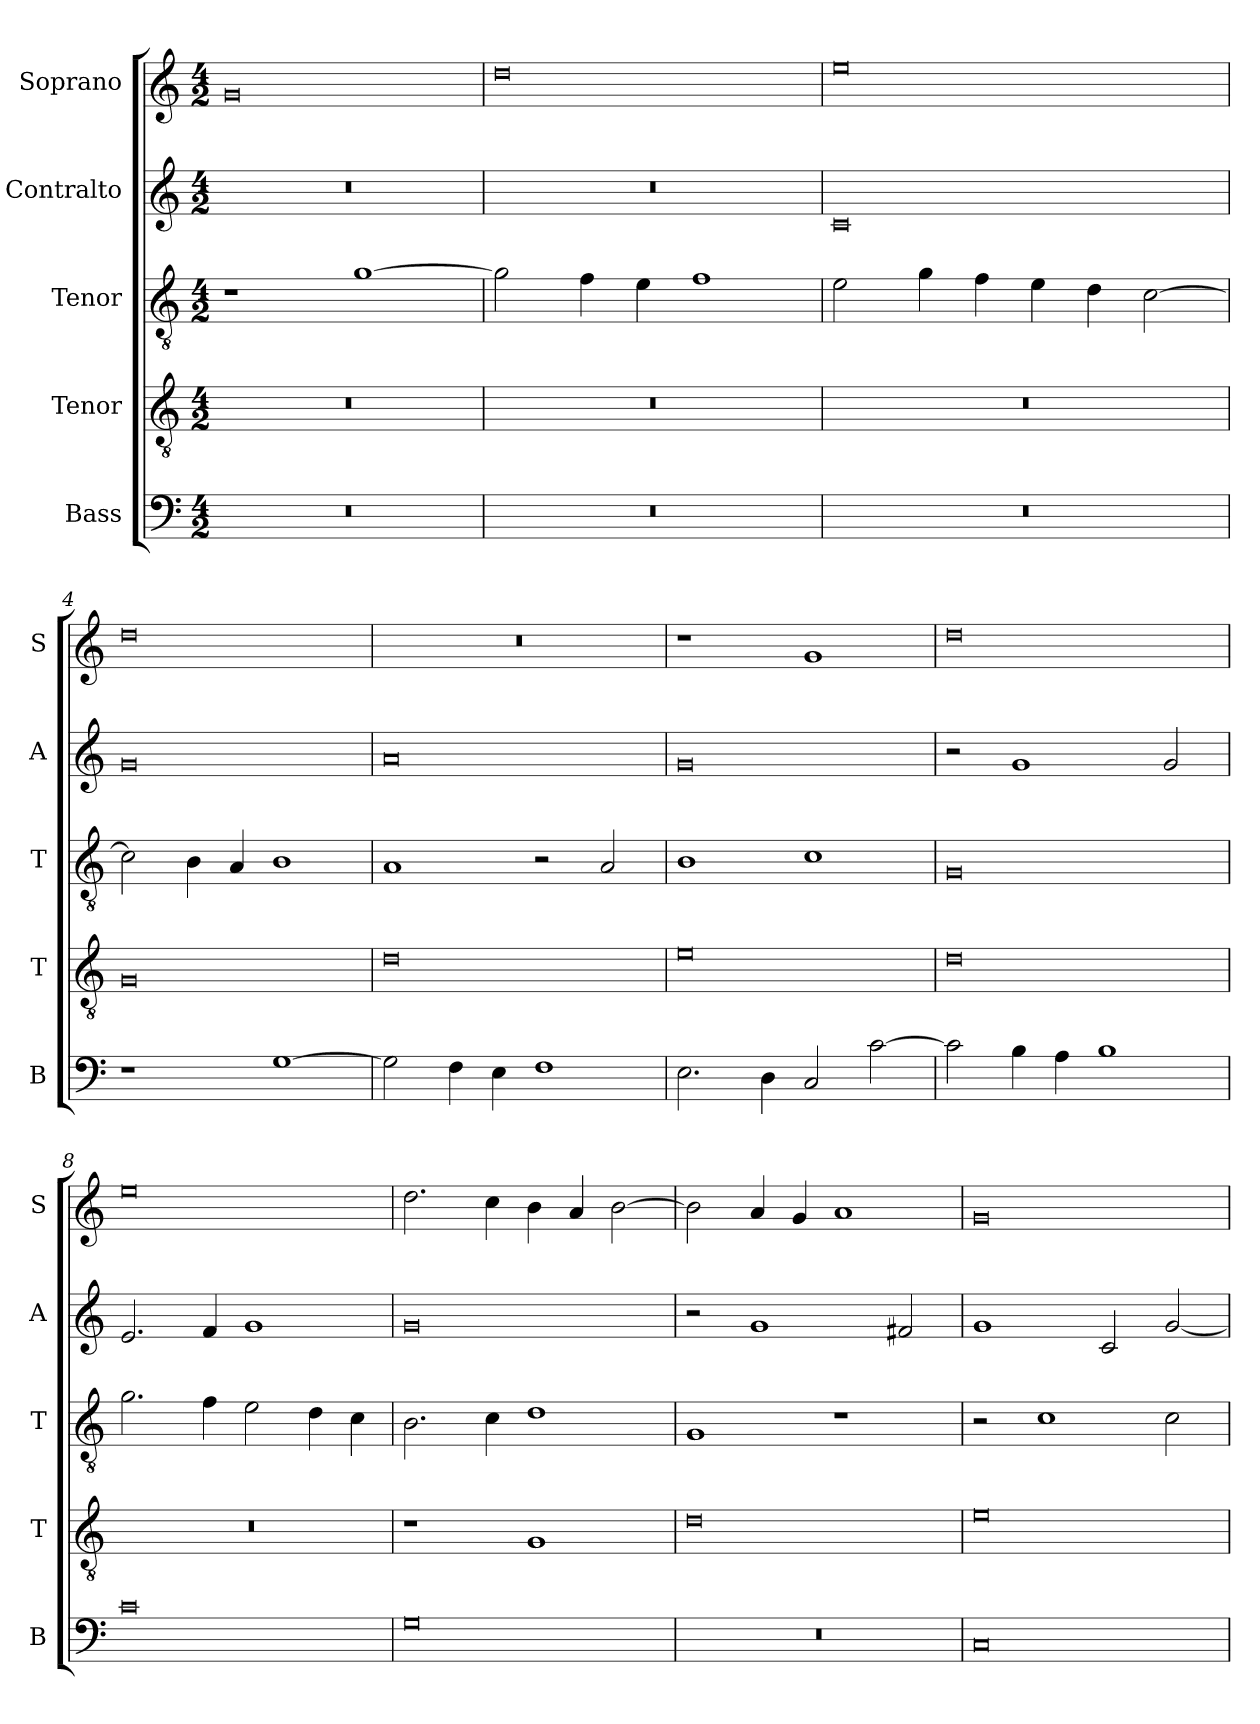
**kern	**kern	**kern	**kern	**kern
*part5	*part4	*part3	*part2	*part1
*staff5	*staff4	*staff3	*staff2	*staff1
*I"Bass	*I"Tenor	*I"Tenor	*I"Contralto	*I"Soprano
*I'B	*I'T	*I'T	*I'A	*I'S
*clefF4	*clefGv2	*clefGv2	*clefG2	*clefG2
*k[]	*k[]	*k[]	*k[]	*k[]
*G:mix	*G:mix	*G:mix	*G:mix	*G:mix
*M4/2	*M4/2	*M4/2	*M4/2	*M4/2
=1	=1	=1	=1	=1
0r	0r	1r	0r	0g
.	.	[1g	.	.
=2	=2	=2	=2	=2
0r	0r	2g]	0r	0dd
.	.	4f	.	.
.	.	4e	.	.
.	.	1f	.	.
=3	=3	=3	=3	=3
0r	0r	2e	0c	0ee
.	.	4g	.	.
.	.	4f	.	.
.	.	4e	.	.
.	.	4d	.	.
.	.	[2c	.	.
=4	=4	=4	=4	=4
1r	0G	2c]	0g	0dd
.	.	4B	.	.
.	.	4A	.	.
[1G	.	1B	.	.
=5	=5	=5	=5	=5
2G]	0d	1A	0a	0r
4F	.	.	.	.
4E	.	.	.	.
1F	.	2r	.	.
.	.	2A	.	.
=6	=6	=6	=6	=6
2.E	0e	1B	0g	1r
4D	.	.	.	.
2C	.	1c	.	1g
[2c	.	.	.	.
=7	=7	=7	=7	=7
2c]	0d	0G	2r	0dd
4B	.	.	1g	.
4A	.	.	.	.
1B	.	.	.	.
.	.	.	2g	.
=8	=8	=8	=8	=8
0c	0r	2.g	2.e	0ee
.	.	4f	4f	.
.	.	2e	1g	.
.	.	4d	.	.
.	.	4c	.	.
=9	=9	=9	=9	=9
0G	1r	2.B	0g	2.dd
.	.	4c	.	4cc
.	1G	1d	.	4b
.	.	.	.	4a
.	.	.	.	[2b
=10	=10	=10	=10	=10
0r	0d	1G	2r	2b]
.	.	.	1g	4a
.	.	.	.	4g
.	.	1r	.	1a
.	.	.	2f#X	.
=11	=11	=11	=11	=11
0C	0e	2r	1g	0g
.	.	1c	.	.
.	.	.	2c	.
.	.	2c	[2g	.
=	=	=	=	=
*-	*-	*-	*-	*-
